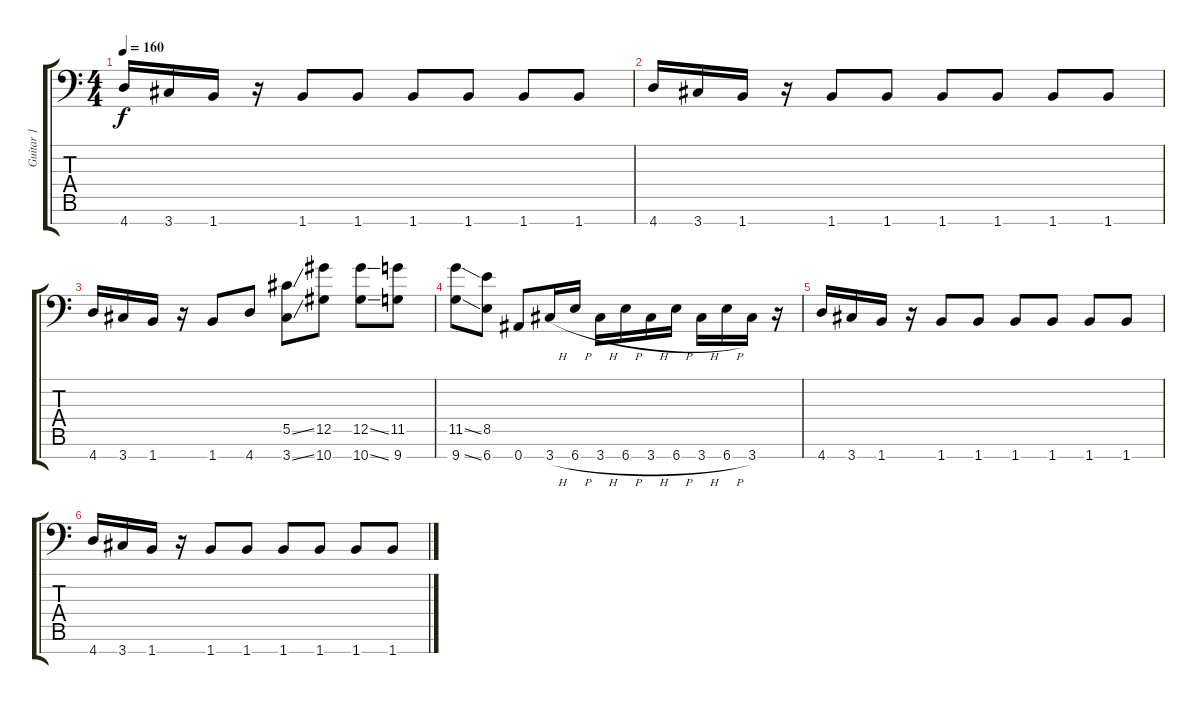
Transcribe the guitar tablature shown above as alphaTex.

\track ("Guitar 1" "Guitar 1") {instrument distortionguitar}
\staff {score tabs}
\tuning (Eb4 Bb3 Gb3 Db3 Ab2 Eb2 Bb1) {hide}
\ts (4 4)
\tempo 160
\clef f4
\ks c
4.7.16{dy f} 3.7.16 1.7.16 r.16 1.7.8 1.7.8 1.7.8 1.7.8 1.7.8 1.7.8 |
4.7.16 3.7.16 1.7.16 r.16 1.7.8 1.7.8 1.7.8 1.7.8 1.7.8 1.7.8 |
4.7.16 3.7.16 1.7.16 r.16 1.7.8 4.7.8 (5.5{ss} 3.7{ss}).8 (12.5 10.7).8 (12.5{ss} 10.7{ss}).8 (11.5 9.7).8 |
(11.5{ss} 9.7{ss}).8 (8.5 6.7).8 0.7.8 3.7{h}.16 6.7{h}.16 3.7{h}.16 6.7{h}.16 3.7{h}.16 6.7{h}.16 3.7{h}.16 6.7{h}.16 3.7.16 r.16 |
4.7.16 3.7.16 1.7.16 r.16 1.7.8 1.7.8 1.7.8 1.7.8 1.7.8 1.7.8 |
4.7.16 3.7.16 1.7.16 r.16 1.7.8 1.7.8 1.7.8 1.7.8 1.7.8 1.7.8
